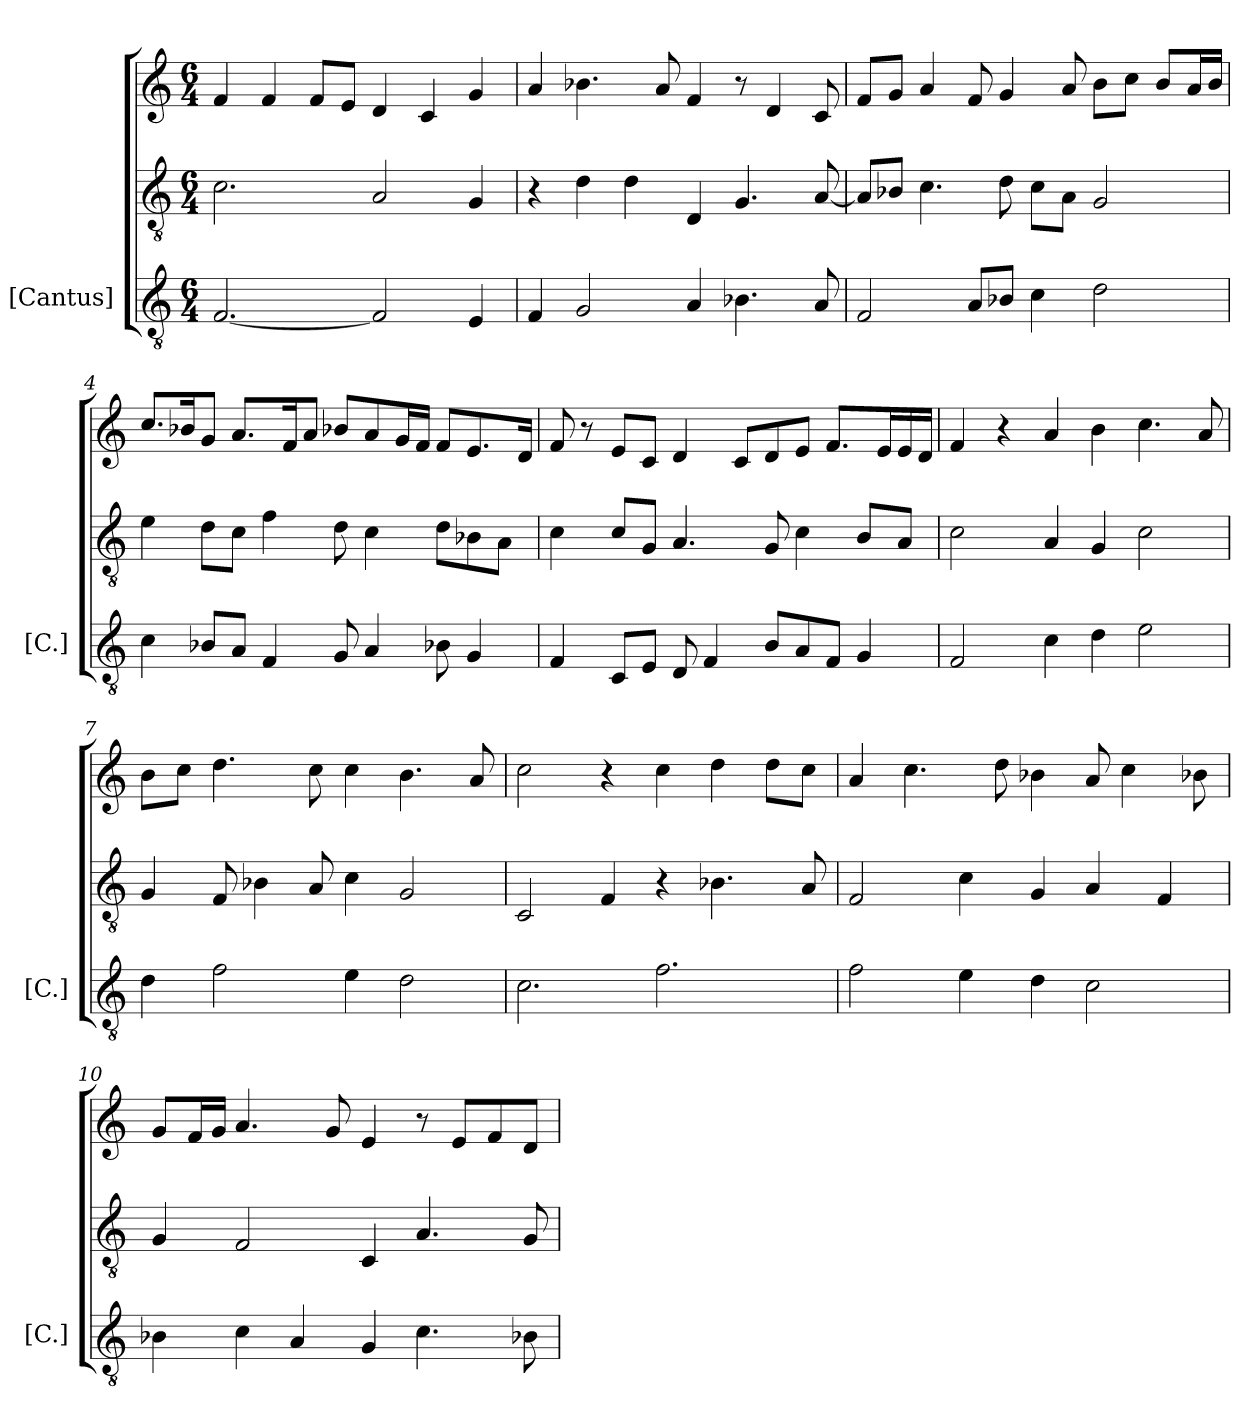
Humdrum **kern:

**kern	**kern	**kern
*part1	*part1	*part1
*staff3	*staff2	*staff1
*I"[Cantus]	*	*
*I'[C.]	*	*
*clefGv2	*clefGv2	*clefG2
*k[]	*k[]	*k[]
*M6/4	*M6/4	*M6/4
=1	=1	=1
[2.F/	2.c\	4f/
.	.	4f/
.	.	8f/L
.	.	8e/J
2F/]	2A/	4d/
.	.	4c/
4E/	4G/	4g/
=2	=2	=2
4F/	4r	4a/
2G/	4d\	4.b-X\
.	4d\	.
.	.	8a/
4A/	4D/	4f/
4.B-X\	4.G/	8r
.	.	4d/
8A/	[8A/	8c/
=3	=3	=3
2F/	8A/L]	8f/L
.	8B-X/J	8g/J
.	4.c\	4a/
8A/L	.	8f/
8B-X/J	8d\	4g/
4c\	8c\L	.
.	8A\J	8a/
2d\	2G/	8b\L
.	.	8cc\J
.	.	8b/L
.	.	16a/L
.	.	16b/JJ
=4	=4	=4
4c\	4e\	8.cc/L
.	.	16b-X/k
8B-X/L	8d\L	8g/J
8A/J	8c\J	8.a/L
4F/	4f\	.
.	.	16f/k
.	.	8a/J
8G/	8d\	8b-X/L
4A/	4c\	8a/
.	.	16g/L
.	.	16f/JJ
8B-X\	8d\L	8f/L
4G/	8B-X\	8.e/
.	8A\J	.
.	.	16d/Jk
=5	=5	=5
4F/	4c\	8f/
.	.	8r
8C/L	8c/L	8e/L
8E/J	8G/J	8c/J
8D/	4.A/	4d/
4F/	.	.
.	.	8c/L
8B/L	8G/	8d/
8A/	4c\	8e/J
8F/J	.	8.f/L
4G/	8B/L	.
.	.	16e/L
.	8A/J	16e/
.	.	16d/JJ
=6	=6	=6
2F/	2c\	4f/
.	.	4r
4c\	4A/	4a/
4d\	4G/	4b\
2e\	2c\	4.cc\
.	.	8a/
=7	=7	=7
4d\	4G/	8b\L
.	.	8cc\J
2f\	8F/	4.dd\
.	4B-X\	.
.	8A/	8cc\
4e\	4c\	4cc\
2d\	2G/	4.b\
.	.	8a/
=8	=8	=8
2.c\	2C/	2cc\
.	4F/	4r
2.f\	4r	4cc\
.	4.B-X\	4dd\
.	.	8dd\L
.	8A/	8cc\J
=9	=9	=9
2f\	2F/	4a/
.	.	4.cc\
4e\	4c\	.
.	.	8dd\
4d\	4G/	4b-X\
2c\	4A/	8a/
.	.	4cc\
.	4F/	.
.	.	8b-X\
=10	=10	=10
4B-X\	4G/	8g/L
.	.	16f/L
.	.	16g/JJ
4c\	2F/	4.a/
4A/	.	.
.	.	8g/
4G/	4C/	4e/
4.c\	4.A/	8r
.	.	8e/L
.	.	8f/
8B-X\	8G/	8d/J
=	=	=
*-	*-	*-
